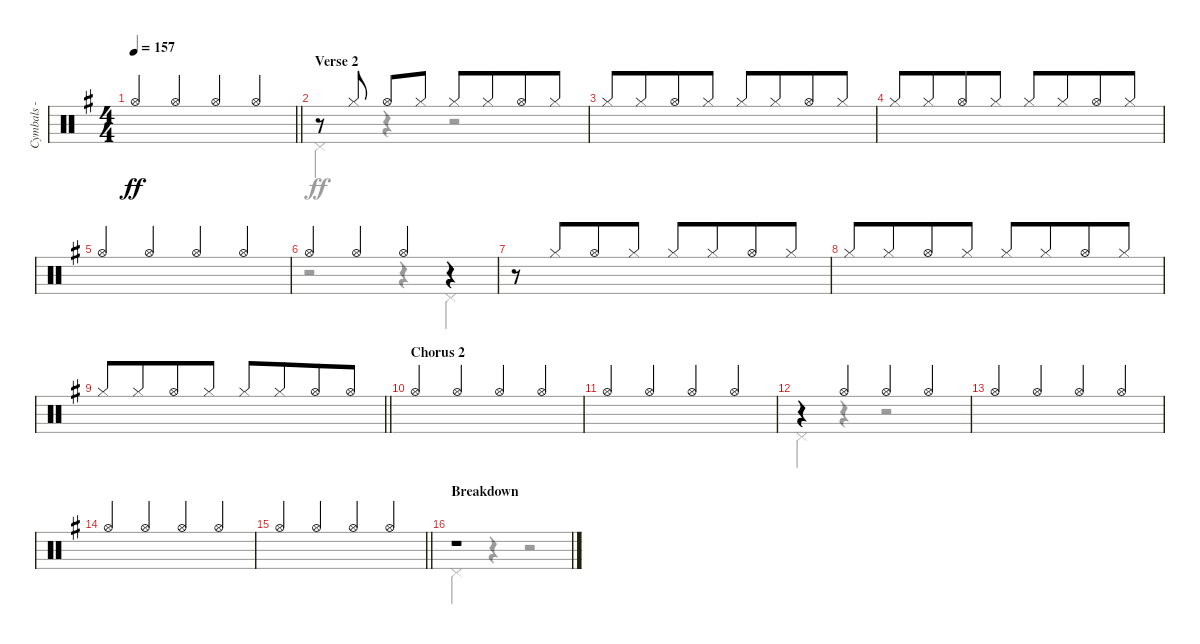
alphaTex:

\track ("Cymbals - hi-hat" "Cymbals - ") {instrument percussion}
\staff {score}
\articulation defaults
\voice
\ts (4 4)
\tempo 157
\clef neutral
\barLineRight lightlight
\ks g "Hi-Hat (open)".4{dy ff beam Up} "Hi-Hat (open)".4{beam Up} "Hi-Hat (open)".4{beam Up} "Hi-Hat (open)".4{beam Up}
|
\section ("" "Verse 2")
r.8 "Hi-Hat (closed)".8{beam Up} "Hi-Hat (open)".8{beam Up} "Hi-Hat (closed)".8{beam Up} "Hi-Hat (closed)".8{beam Up} "Hi-Hat (closed)".8{beam Up beam merge} "Hi-Hat (open)".8{beam Up} "Hi-Hat (closed)".8{beam Up} |
"Hi-Hat (closed)".8{beam Up} "Hi-Hat (closed)".8{beam Up beam merge} "Hi-Hat (open)".8{beam Up} "Hi-Hat (closed)".8{beam Up} "Hi-Hat (closed)".8{beam Up} "Hi-Hat (closed)".8{beam Up beam merge} "Hi-Hat (open)".8{beam Up} "Hi-Hat (closed)".8{beam Up} |
"Hi-Hat (closed)".8{beam Up} "Hi-Hat (closed)".8{beam Up beam merge} "Hi-Hat (open)".8{beam Up} "Hi-Hat (closed)".8{beam Up} "Hi-Hat (closed)".8{beam Up} "Hi-Hat (closed)".8{beam Up beam merge} "Hi-Hat (open)".8{beam Up} "Hi-Hat (closed)".8{beam Up} |
"Hi-Hat (open)".4{beam Up} "Hi-Hat (open)".4{beam Up} "Hi-Hat (open)".4{beam Up} "Hi-Hat (open)".4{beam Up} |
"Hi-Hat (open)".4{beam Up} "Hi-Hat (open)".4{beam Up} "Hi-Hat (open)".4{beam Up} r.4 |
r.8 "Hi-Hat (closed)".8{beam Up beam merge} "Hi-Hat (open)".8{beam Up} "Hi-Hat (closed)".8{beam Up} "Hi-Hat (closed)".8{beam Up} "Hi-Hat (closed)".8{beam Up beam merge} "Hi-Hat (open)".8{beam Up} "Hi-Hat (closed)".8{beam Up} |
"Hi-Hat (closed)".8{beam Up} "Hi-Hat (closed)".8{beam Up beam merge} "Hi-Hat (open)".8{beam Up} "Hi-Hat (closed)".8{beam Up} "Hi-Hat (closed)".8{beam Up} "Hi-Hat (closed)".8{beam Up beam merge} "Hi-Hat (open)".8{beam Up} "Hi-Hat (closed)".8{beam Up} |
\barLineRight lightlight "Hi-Hat (closed)".8{beam Up} "Hi-Hat (closed)".8{beam Up beam merge} "Hi-Hat (open)".8{beam Up} "Hi-Hat (closed)".8{beam Up} "Hi-Hat (closed)".8{beam Up} "Hi-Hat (closed)".8{beam Up beam merge} "Hi-Hat (open)".8{beam Up} "Hi-Hat (open)".8{beam Up}
|
\section ("" "Chorus 2")
"Hi-Hat (open)".4{beam Up} "Hi-Hat (open)".4{beam Up} "Hi-Hat (open)".4{beam Up} "Hi-Hat (open)".4{beam Up} |
"Hi-Hat (open)".4{beam Up} "Hi-Hat (open)".4{beam Up} "Hi-Hat (open)".4{beam Up} "Hi-Hat (open)".4{beam Up} |
r.4 "Hi-Hat (open)".4{beam Up} "Hi-Hat (open)".4{beam Up} "Hi-Hat (open)".4{beam Up} |
"Hi-Hat (open)".4{beam Up} "Hi-Hat (open)".4{beam Up} "Hi-Hat (open)".4{beam Up} "Hi-Hat (open)".4{beam Up} |
"Hi-Hat (open)".4{beam Up} "Hi-Hat (open)".4{beam Up} "Hi-Hat (open)".4{beam Up} "Hi-Hat (open)".4{beam Up} |
\barLineRight lightlight "Hi-Hat (open)".4{beam Up} "Hi-Hat (open)".4{beam Up} "Hi-Hat (open)".4{beam Up} "Hi-Hat (open)".4{beam Up}
|
\section ("" "Breakdown")
r.1
\voice
\clef neutral
\ottava regular
\simile none
\barLineRight lightlight
\ks g
|
"Pedal Hi-Hat (hit)".4 r.4 r.2 |
|
|
|
r.2 r.4 "Pedal Hi-Hat (hit)".4 |
|
|
\barLineRight lightlight
|
|
|
"Pedal Hi-Hat (hit)".4 r.4 r.2 |
|
|
\barLineRight lightlight
|
"Pedal Hi-Hat (hit)".4 r.4 r.2
